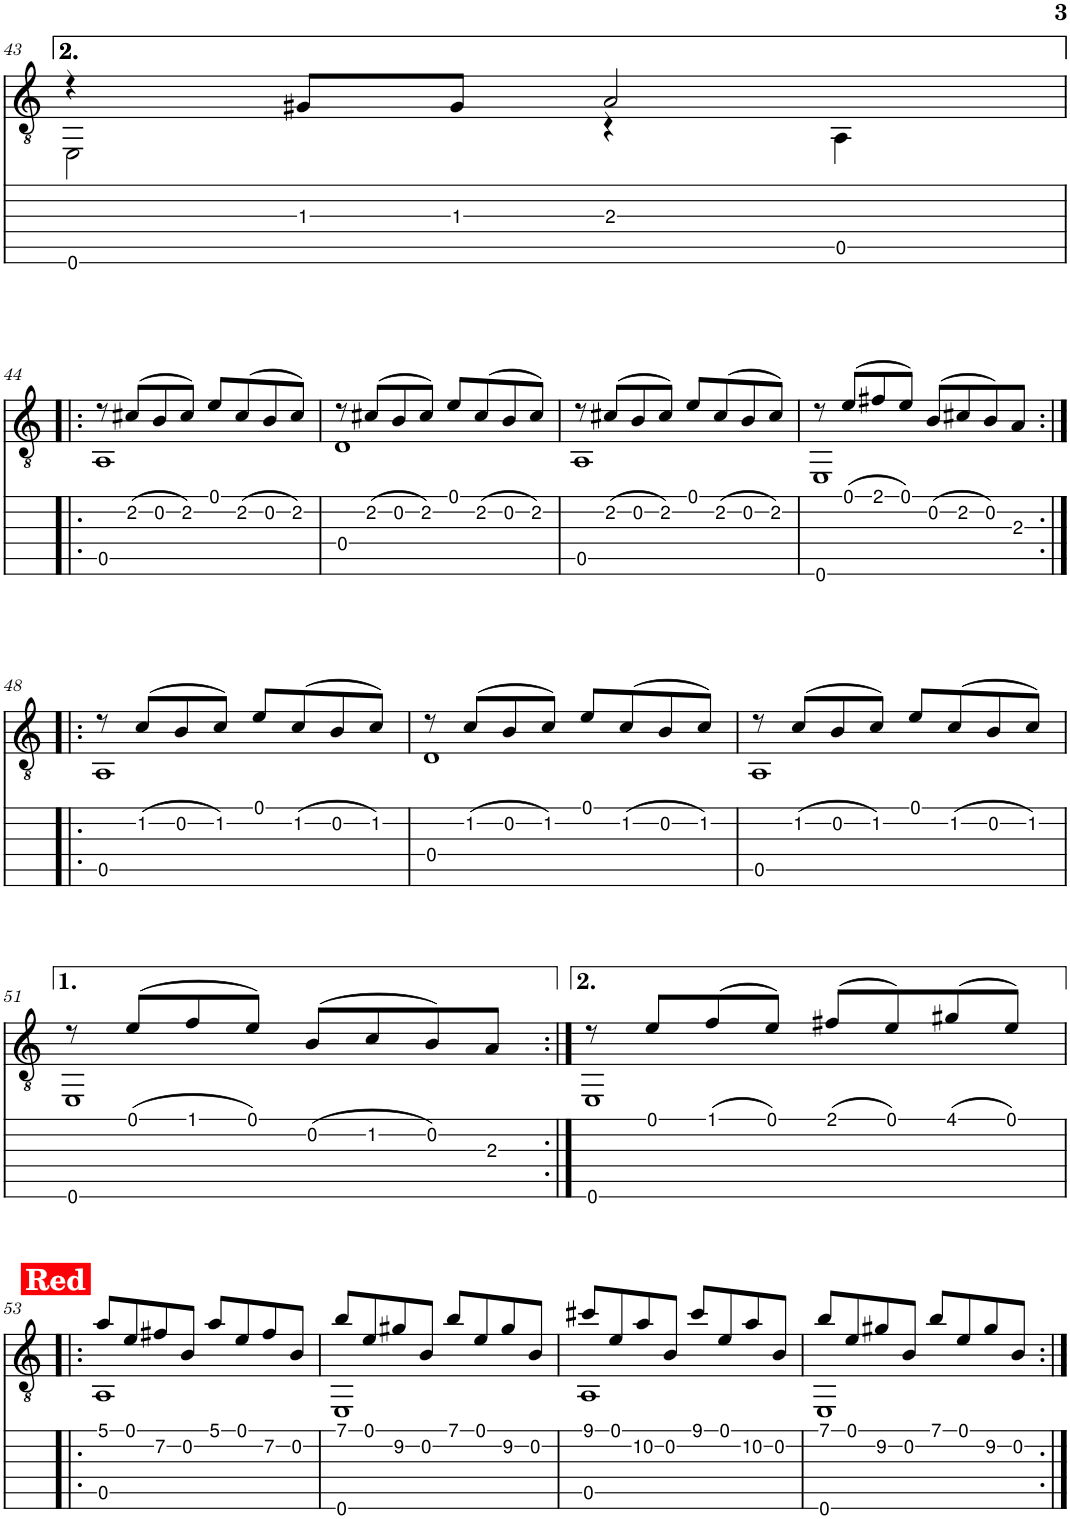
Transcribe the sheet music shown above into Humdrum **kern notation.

**kern	**kern
*part2	*part1
*staff2	*staff1
*I"Classical Guitar (Tablature)	*I"Guitar
!!LO:PB:g=z
*	*clefGv2
*k[]	*k[]
*M4/4	*M4/4
=43	=43
*^	*^
4r	2EE	4r	2EE\
8G#L	.	8G#X/L	.
8G#J	.	8G#/J	.
2A	4r	2A/	4r
.	4AA	.	4AA\
!!LO:LB:g=z	!!
=44!|:	=44!|:	=44!|:	=44!|:
8r	1AA	8r	1AA
(8c#	.	(8c#X/L	.
8BL	.	8B/	.
8c#J)	.	8c#/J)	.
8eL	.	8e/L	.
(8c#J	.	(8c#/	.
8BL	.	8B/	.
8c#J)	.	8c#/J)	.
=45	=45	=45	=45
8r	8D	8r	1D
(8c#	8r	(8c#X/L	.
8BL	4r	8B/	.
8c#J)	.	8c#/J)	.
8eL	2r	8e/L	.
(8c#J	.	(8c#/	.
8BL	.	8B/	.
8c#J)	.	8c#/J)	.
=46	=46	=46	=46
8r	1AA	8r	1AA
(8c#	.	(8c#X/L	.
8BL	.	8B/	.
8c#J)	.	8c#/J)	.
8eL	.	8e/L	.
(8c#J	.	(8c#/	.
8BL	.	8B/	.
8c#J)	.	8c#/J)	.
=47	=47	=47	=47
8r	1EE	8r	1EE
(8e	.	(8e/L	.
8f#L	.	8f#X/	.
8eJ)	.	8e/J)	.
(8BL	.	(8B/L	.
8c#J	.	8c#X/	.
8BL)	.	8B/)	.
8AJ	.	8A/J	.
!!LO:LB:g=z	!!
=48:|!|:	=48:|!|:	=48:|!|:	=48:|!|:
*	*	*k[]	*
8r	1AA	8r	1AA
(8c	.	(8c/L	.
8BL	.	8B/	.
8cJ)	.	8c/J)	.
8eL	.	8e/L	.
(8cJ	.	(8c/	.
8BL	.	8B/	.
8cJ)	.	8c/J)	.
=49	=49	=49	=49
8r	1D	8r	1D
(8c	.	(8c/L	.
8BL	.	8B/	.
8cJ)	.	8c/J)	.
8eL	.	8e/L	.
(8cJ	.	(8c/	.
8BL	.	8B/	.
8cJ)	.	8c/J)	.
=50	=50	=50	=50
8r	1AA	8r	1AA
(8c	.	(8c/L	.
8BL	.	8B/	.
8cJ)	.	8c/J)	.
8eL	.	8e/L	.
(8cJ	.	(8c/	.
8BL	.	8B/	.
8cJ)	.	8c/J)	.
!!LO:LB:g=z	!!
=51	=51	=51	=51
8r	1EE	8r	1EE
(8e	.	(8e/L	.
8fL	.	8f/	.
8eJ)	.	8e/J)	.
(8BL	.	(8B/L	.
8cJ	.	8c/	.
8BL)	.	8B/)	.
8AJ	.	8A/J	.
=52:|!	=52:|!	=52:|!	=52:|!
8r	1EE	8r	1EE
8e	.	8e/L	.
(8fL	.	(8f/	.
8eJ)	.	8e/J)	.
(8g-L	.	(8f#X/L	.
8eJ)	.	8e/)	.
(8g#XL	.	(8g#X/	.
8eJ)	.	8e/J)	.
!!LO:LB:g=z	!!
!!LO:REH:place=s1:a:B:cj:color=#FFFFFF:fs=14:t=Red	!!
=53!|:	=53!|:	=53!|:	=53!|:
8aL	1AA	8a/L	1AA
8eJ	.	8e/	.
8f#L	.	8f#X/	.
8BJ	.	8B/J	.
8aL	.	8a/L	.
8eJ	.	8e/	.
8f#L	.	8f#/	.
8BJ	.	8B/J	.
=54	=54	=54	=54
8bL	1EE	8b/L	1EE
8eJ	.	8e/	.
8g#L	.	8g#X/	.
8BJ	.	8B/J	.
8bL	.	8b/L	.
8eJ	.	8e/	.
8g#L	.	8g#/	.
8BJ	.	8B/J	.
=55	=55	=55	=55
8cc#L	1AA	8cc#X/L	1AA
8eJ	.	8e/	.
8aL	.	8a/	.
8BJ	.	8B/J	.
8cc#L	.	8cc#/L	.
8eJ	.	8e/	.
8aL	.	8a/	.
8BJ	.	8B/J	.
=56	=56	=56	=56
8bL	1EE	8b/L	1EE
8eJ	.	8e/	.
8g#L	.	8g#X/	.
8BJ	.	8B/J	.
8bL	.	8b/L	.
8eJ	.	8e/	.
8g#L	.	8g#/	.
8BJ	.	8B/J	.
*v	*v	*	*
*	*v	*v
=:|!	=:|!
*-	*-
